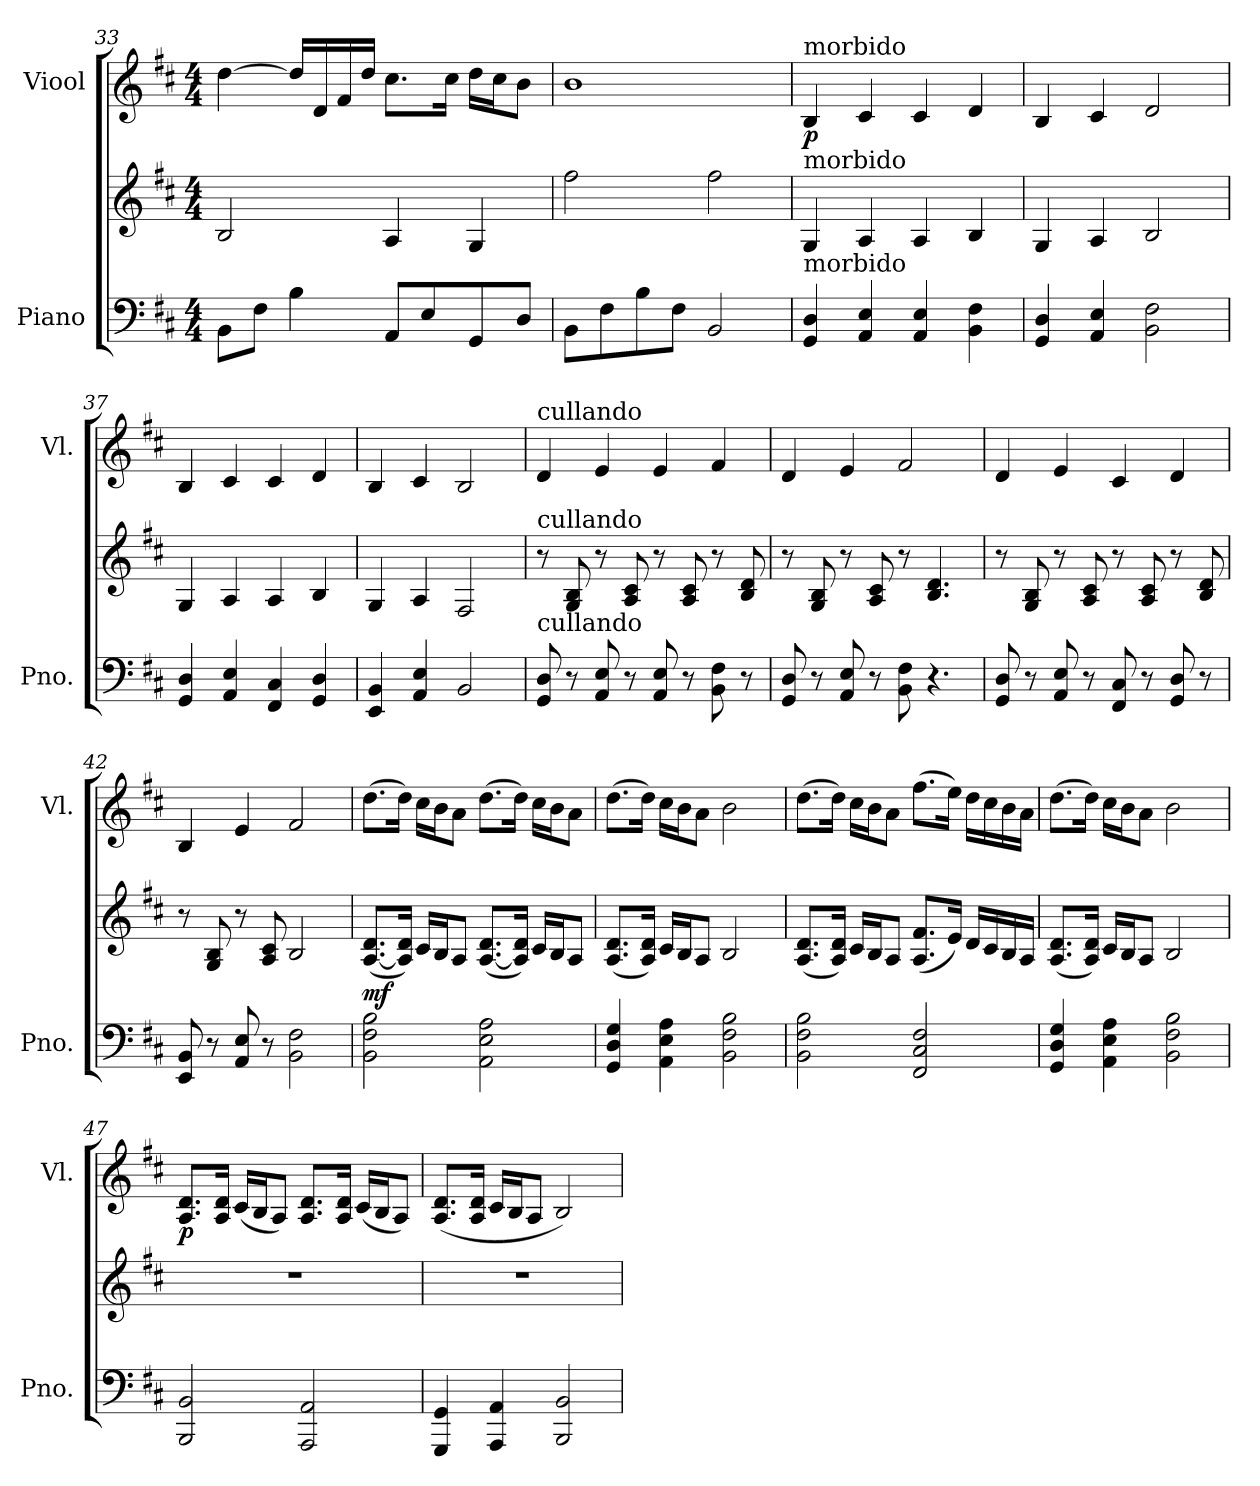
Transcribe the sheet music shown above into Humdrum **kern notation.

**kern	**kern	**dynam	**kern	**dynam
*part2	*part2	*part2	*part1	*part1
*staff3	*staff2	*staff2/3	*staff1	*staff1
*I"Piano	*	*	*I"Viool	*
*I'Pno.	*	*	*I'Vl.	*
*clefF4	*clefG2	*	*clefG2	*
*k[f#c#]	*k[f#c#]	*	*k[f#c#]	*
*M4/4	*M4/4	*	*M4/4	*
=33	=33	=33	=33	=33
8BB\L	2B/	.	[4dd\	.
8F#\J	.	.	.	.
4B\	.	.	16dd/LL]	.
.	.	.	16d/	.
.	.	.	16f#/	.
.	.	.	16dd/JJ	.
8AA/L	4A/	.	8.cc#\L	.
8E/	.	.	.	.
.	.	.	16cc#\Jk	.
8GG/	4G/	.	16dd\LL	.
.	.	.	16cc#\J	.
8D/J	.	.	8b\J	.
!!LO:LB:g=z
=34	=34	=34	=34	=34
8BB\L	2ff#\	.	1b	.
8F#\	.	.	.	.
8B\	.	.	.	.
8F#\J	.	.	.	.
2BB/	2ff#\	.	.	.
=35	=35	=35	=35	=35
!	!	!	!LO:TX:a:t=morbido	!
!	!LO:TX:a:t=morbido	!	!	!
!LO:TX:a:t=morbido	!	!	!	!
!	!	!	!	!LO:DY:b
4GG/ 4D/	4G/	.	4B/	p
4AA/ 4E/	4A/	.	4c#/	.
4AA/ 4E/	4A/	.	4c#/	.
4BB\ 4F#\	4B/	.	4d/	.
=36	=36	=36	=36	=36
4GG/ 4D/	4G/	.	4B/	.
4AA/ 4E/	4A/	.	4c#/	.
2BB\ 2F#\	2B/	.	2d/	.
=37	=37	=37	=37	=37
4GG/ 4D/	4G/	.	4B/	.
4AA/ 4E/	4A/	.	4c#/	.
4FF#/ 4C#/	4A/	.	4c#/	.
4GG/ 4D/	4B/	.	4d/	.
=38	=38	=38	=38	=38
4EE/ 4BB/	4G/	.	4B/	.
4AA/ 4E/	4A/	.	4c#/	.
2BB/	2F#/	.	2B/	.
=39	=39	=39	=39	=39
!	!	!	!LO:TX:a:t=cullando	!
!	!LO:TX:a:t=cullando	!	!	!
!LO:TX:a:t=cullando	!	!	!	!
8GG/ 8D/	8r	.	4d/	.
8r	8G/ 8B/	.	.	.
8AA/ 8E/	8r	.	4e/	.
8r	8A/ 8c#/	.	.	.
8AA/ 8E/	8r	.	4e/	.
8r	8A/ 8c#/	.	.	.
8BB\ 8F#\	8r	.	4f#/	.
8r	8B/ 8d/	.	.	.
!!LO:LB:g=z
=40	=40	=40	=40	=40
8GG/ 8D/	8r	.	4d/	.
8r	8G/ 8B/	.	.	.
8AA/ 8E/	8r	.	4e/	.
8r	8A/ 8c#/	.	.	.
8BB\ 8F#\	8r	.	2f#/	.
4.r	4.B/ 4.d/	.	.	.
=41	=41	=41	=41	=41
8GG/ 8D/	8r	.	4d/	.
8r	8G/ 8B/	.	.	.
8AA/ 8E/	8r	.	4e/	.
8r	8A/ 8c#/	.	.	.
8FF#/ 8C#/	8r	.	4c#/	.
8r	8A/ 8c#/	.	.	.
8GG/ 8D/	8r	.	4d/	.
8r	8B/ 8d/	.	.	.
=42	=42	=42	=42	=42
8EE/ 8BB/	8r	.	4B/	.
8r	8G/ 8B/	.	.	.
8AA/ 8E/	8r	.	4e/	.
8r	8A/ 8c#/	.	.	.
2BB\ 2F#\	2B/	.	2f#/	.
!!LO:PB:g=z
=43	=43	=43	=43	=43
!	!	!LO:DY:a=2	!	!
2BB\ 2F#\ 2B\	(>[8.A/ 8.d/L	mf	(>8.dd\L	.
.	16A/] 16d/Jk)	.	16dd\Jk)	.
.	16c#/LL	.	16cc#\LL	.
.	16B/J	.	16b\J	.
.	8A/J	.	8a\J	.
2AA\ 2E\ 2A\	(>[8.A/ 8.d/L	.	(>8.dd\L	.
.	16A/] 16d/Jk)	.	16dd\Jk)	.
.	16c#/LL	.	16cc#\LL	.
.	16B/J	.	16b\J	.
.	8A/J	.	8a\J	.
=44	=44	=44	=44	=44
4GG/ 4D/ 4G/	(<8.A/ 8.d/L	.	(>8.dd\L	.
.	16A/ 16d/Jk)	.	16dd\Jk)	.
4AA\ 4E\ 4A\	16c#/LL	.	16cc#\LL	.
.	16B/J	.	16b\J	.
.	8A/J	.	8a\J	.
2BB\ 2F#\ 2B\	2B/	.	2b\	.
=45	=45	=45	=45	=45
2BB\ 2F#\ 2B\	(<8.A/ 8.d/L	.	(>8.dd\L	.
.	16A/ 16d/Jk)	.	16dd\Jk)	.
.	16c#/LL	.	16cc#\LL	.
.	16B/J	.	16b\J	.
.	8A/J	.	8a\J	.
2FF#/ 2C#/ 2F#/	(<8.A/ 8.f#/L	.	(>8.ff#\L	.
.	16e/Jk)	.	16ee\Jk)	.
.	16d/LL	.	16dd\LL	.
.	16c#/	.	16cc#\	.
.	16B/	.	16b\	.
.	16A/JJ	.	16a\JJ	.
!!LO:LB:g=z
=46	=46	=46	=46	=46
4GG/ 4D/ 4G/	(<8.A/ 8.d/L	.	(>8.dd\L	.
.	16A/ 16d/Jk)	.	16dd\Jk)	.
4AA\ 4E\ 4A\	16c#/LL	.	16cc#\LL	.
.	16B/J	.	16b\J	.
.	8A/J	.	8a\J	.
2BB\ 2F#\ 2B\	2B/	.	2b\	.
=47	=47	=47	=47	=47
!	!	!	!	!LO:DY:b
2BBB/ 2BB/	1r	.	8.A/ 8.d/L	p
.	.	.	16A/ 16d/Jk	.
.	.	.	(<16c#/LL	.
.	.	.	16B/J	.
.	.	.	8A/J)	.
2AAA/ 2AA/	.	.	8.A/ 8.d/L	.
.	.	.	16A/ 16d/Jk	.
.	.	.	(<16c#/LL	.
.	.	.	16B/J	.
.	.	.	8A/J)	.
=48	=48	=48	=48	=48
4GGG/ 4GG/	1r	.	(<8.A/ 8.d/L	.
.	.	.	16A/ 16d/Jk	.
4AAA/ 4AA/	.	.	16c#/LL	.
.	.	.	16B/J	.
.	.	.	8A/J	.
2BBB/ 2BB/	.	.	2B/)	.
=	=	=	=	=
*-	*-	*-	*-	*-
